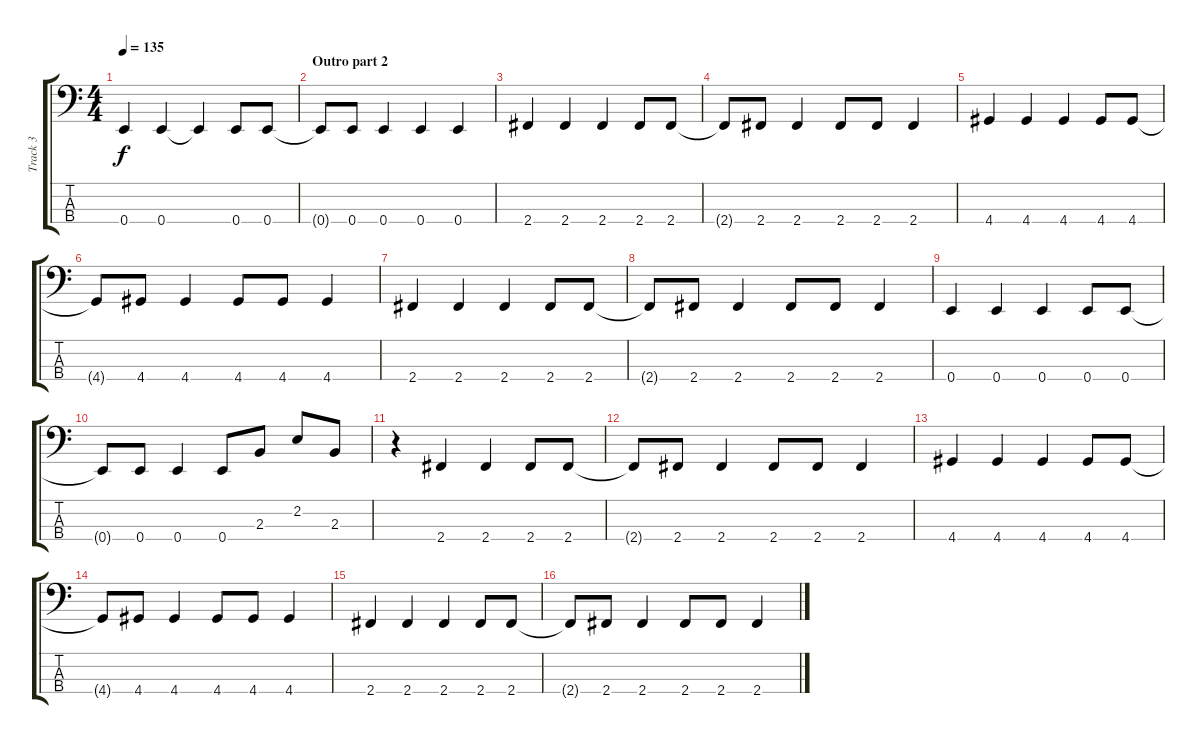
\track ("Track 3" "Track 3") {instrument electricbassfinger}
\staff {score tabs}
\tuning (G2 D2 A1 E1) {hide}
\ts (4 4)
\tempo 135
\clef f4
\ks c
0.4.4{dy f} 0.4.4 0.4{t}.4 0.4.8 0.4.8 |
\section ("" "Outro part 2")
0.4{t}.8 0.4.8 0.4.4 0.4.4 0.4.4 |
2.4.4 2.4.4 2.4.4 2.4.8 2.4.8 |
2.4{t}.8 2.4.8 2.4.4 2.4.8 2.4.8 2.4.4 |
4.4.4 4.4.4 4.4.4 4.4.8 4.4.8 |
4.4{t}.8 4.4.8 4.4.4 4.4.8 4.4.8 4.4.4 |
2.4.4 2.4.4 2.4.4 2.4.8 2.4.8 |
2.4{t}.8 2.4.8 2.4.4 2.4.8 2.4.8 2.4.4 |
0.4.4 0.4.4 0.4.4 0.4.8 0.4.8 |
0.4{t}.8 0.4.8 0.4.4 0.4.8 2.3.8 2.2.8 2.3.8 |
r.4 2.4.4 2.4.4 2.4.8 2.4.8 |
2.4{t}.8 2.4.8 2.4.4 2.4.8 2.4.8 2.4.4 |
4.4.4 4.4.4 4.4.4 4.4.8 4.4.8 |
4.4{t}.8 4.4.8 4.4.4 4.4.8 4.4.8 4.4.4 |
2.4.4 2.4.4 2.4.4 2.4.8 2.4.8 |
2.4{t}.8 2.4.8 2.4.4 2.4.8 2.4.8 2.4.4
